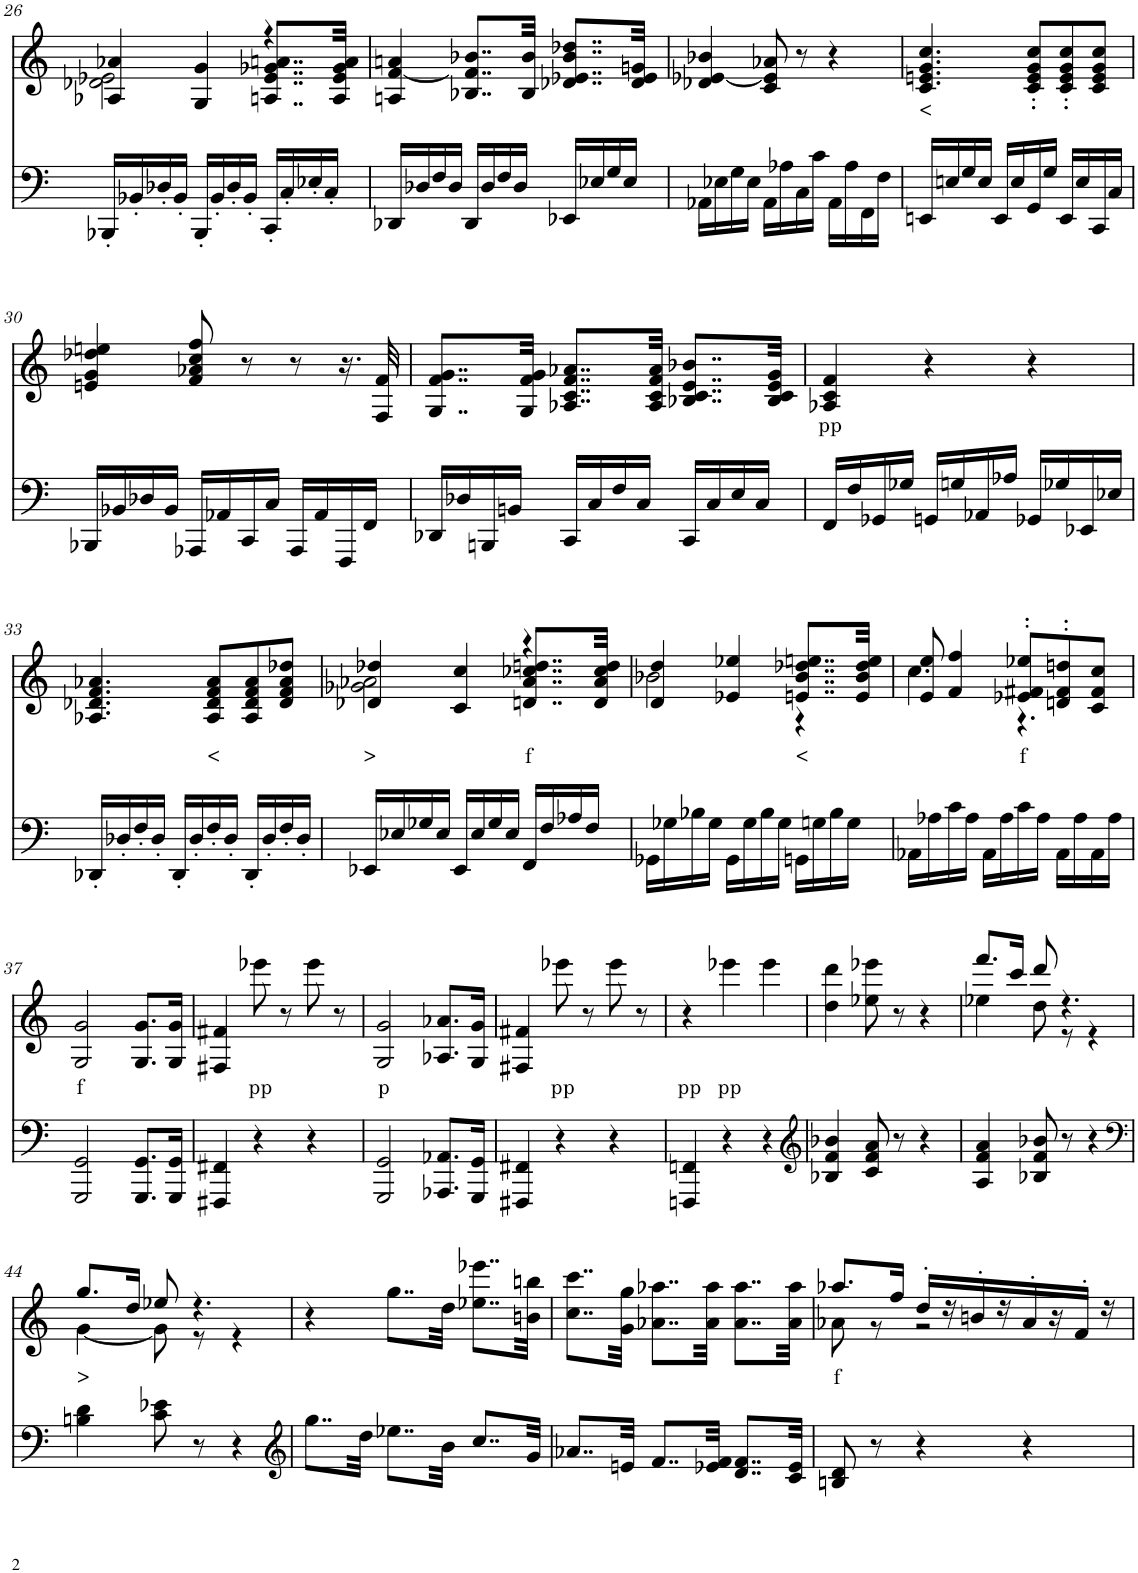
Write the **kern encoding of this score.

**kern	**kern	**text
*part2	*part1	*part1
*staff2	*staff1	*staff1
*I"Piano	*I"Piano	*
*I'Pno	*I'Pno	*
!!LO:PB:g=z
*clefF4	*clefG2	*
*k[]	*k[]	*
*M3/4	*M3/4	*
=26	=26	=26
*	*^	*
16BBB-X'/LL	4A-X/ 4a-X/	2d-X\ 2e-X\	.
16BB-X'/	.	.	.
16D-X'/	.	.	.
16BB-'/JJ	.	.	.
16BBB-'/LL	4G/ 4g/	.	.
16BB-'/	.	.	.
16D-'/	.	.	.
16BB-'/JJ	.	.	.
16CC'/LL	4r	8..An/ 8..e-/ 8..g-X/ 8..an/L	.
16C'/	.	.	.
16E-X'/	.	.	.
16C'/JJ	.	.	.
.	.	32A/ 32e-/ 32g-/ 32a/Jkk	.
*	*v	*v	*
=27	=27	=27
16DD-X/LL	4An/ [4f/ 4an/	.
16D-X/	.	.
16F/	.	.
16D-/JJ	.	.
16DD-/LL	8..B-X/ 8..f/] 8..b-X/L	.
16D-/	.	.
16F/	.	.
16D-/JJ	.	.
.	32B-/ 32b-/Jkk	.
16EE-X/LL	8..d-X/ 8..e-X/ 8..b-/ 8..dd-X/L	.
16E-X/	.	.
16G/	.	.
16E-/JJ	.	.
.	32d-/ 32e-/ 32gn/Jkk	.
=28	=28	=28
16AA-X\LL	4d-X/ [4e-X/ 4b-X/	.
16E-X\	.	.
16G\	.	.
16E-\JJ	.	.
16AA-\LL	8c/ 8e-/] 8a-X/	.
16A-X\	.	.
16C\	8r	.
16c\JJ	.	.
16AA-\LL	4r	.
16A-\	.	.
16FF\	.	.
16F\JJ	.	.
=29	=29	=29
!	!	!LO:LY:b
16EEn/LL	4.c/ 4.en/ 4.g/ 4.cc/	<
16En/	.	.
16G/	.	.
16E/JJ	.	.
16EE/LL	.	.
16E/	.	.
16GG/	8c/' 8e/' 8g/' 8cc/'L	.
16G/JJ	.	.
16EE/LL	8c/' 8e/' 8g/' 8cc/'	.
16E/	.	.
16CC/	8c/ 8e/ 8g/ 8cc/J	.
16C/JJ	.	.
!!LO:LB:g=z
=30	=30	=30
16BBB-X/LL	4en/ 4g/ 4dd-X/ 4een/	.
16BB-X/	.	.
16D-X/	.	.
16BB-/JJ	.	.
16AAA-X/LL	8f/ 8a-X/ 8cc/ 8ff/	.
16AA-X/	.	.
16CC/	8r	.
16C/JJ	.	.
16AAA-/LL	8r	.
16AA-/	.	.
16FFF/	16.r	.
16FF/JJ	.	.
.	32F/ 32f/	.
=31	=31	=31
16DD-X/LL	8..G/ 8..f/ 8..g/L	.
16D-X/	.	.
16BBBn/	.	.
16BBn/JJ	.	.
.	32G/ 32f/ 32g/Jkk	.
16CC/LL	8..A-X/ 8..c/ 8..f/ 8..a-X/L	.
16C/	.	.
16F/	.	.
16C/JJ	.	.
.	32A-/ 32c/ 32f/ 32a-/Jkk	.
16CC/LL	8..B-X/ 8..c/ 8..e/ 8..b-X/L	.
16C/	.	.
16E/	.	.
16C/JJ	.	.
.	32B-/ 32c/ 32e/ 32g/Jkk	.
=32	=32	=32
!	!	!LO:LY:b
16FF/LL	4A-X/ 4c/ 4f/	pp
16F/	.	.
16GG-X/	.	.
16G-X/JJ	.	.
16GGn/LL	4r	.
16Gn/	.	.
16AA-X/	.	.
16A-X/JJ	.	.
16GG-X/LL	4r	.
16G-X/	.	.
16EE-X/	.	.
16E-X/JJ	.	.
!!LO:LB:g=z
=33	=33	=33
16DD-X'/LL	4.A-X/ 4.d-X/ 4.f/ 4.a-X/	.
16D-X'/	.	.
16F'/	.	.
16D-'/JJ	.	.
16DD-'/LL	.	.
16D-'/	.	.
!	!	!LO:LY:b
16F'/	8A-/ 8d-/ 8f/ 8a-/L	<
16D-'/JJ	.	.
16DD-'/LL	8A-/ 8d-/ 8f/ 8a-/	.
16D-'/	.	.
16F'/	8d-/ 8f/ 8a-/ 8dd-X/J	.
16D-'/JJ	.	.
=34	=34	=34
*	*^	*
!	!	!	!LO:LY:b
16EE-X/LL	4d-X/ 4dd-X/	2g-X\ 2a-X\	>
16E-X/	.	.	.
16G-X/	.	.	.
16E-/JJ	.	.	.
16EE-/LL	4c/ 4cc/	.	.
16E-/	.	.	.
16G-/	.	.	.
16E-/JJ	.	.	.
!	!	!	!LO:LY:b
16FF/LL	4r	8..dn/ 8..a-/ 8..cc-X/ 8..ddn/L	f
16F/	.	.	.
16A-X/	.	.	.
16F/JJ	.	.	.
.	.	32d/ 32a-/ 32cc-/ 32dd/Jkk	.
=35	=35	=35	=35
16GG-X\LL	4d/ 4dd/	2b-X\	.
16G-X\	.	.	.
16B-X\	.	.	.
16G-\JJ	.	.	.
16GG-\LL	4e-X/ 4ee-X/	.	.
16G-\	.	.	.
16B-\	.	.	.
16G-\JJ	.	.	.
!	!	!	!LO:LY:b
16GGn\LL	8..en/ 8..b-/ 8..dd-X/ 8..een/L	4r	<
16Gn\	.	.	.
16B-\	.	.	.
16G\JJ	.	.	.
.	32e/ 32b-/ 32dd-/ 32ee/Jkk	.	.
=36	=36	=36	=36
16AA-X\LL	8e/ 8ee/	4.cc\	.
16A-X\	.	.	.
16c\	4f/ 4ff/	.	.
16A-\JJ	.	.	.
16AA-\LL	.	.	.
16A-\	.	.	.
!	!	!	!LO:LY:b
16c\	8e-X/' 8f#X/' 8ee-X/'L	4.r	f
16A-\JJ	.	.	.
16AA-\LL	8dn/' 8f#/' 8ddn/'	.	.
16A-\	.	.	.
16AA-\	8c/ 8f#/ 8cc/J	.	.
16A-\JJ	.	.	.
*	*v	*v	*
!!LO:LB:g=z
=37	=37	=37
!	!	!LO:LY:b
2GGG/ 2GG/	2G/ 2g/	f
8.GGG/ 8.GG/L	8.G/ 8.g/L	.
16GGG/ 16GG/Jk	16G/ 16g/Jk	.
=38	=38	=38
4FFF#X/ 4FF#X/	4F#X/ 4f#X/	.
!	!	!LO:LY:b
4r	8eee-X\	pp
.	8r	.
4r	8eee-\	.
.	8r	.
=39	=39	=39
!	!	!LO:LY:b
2GGG/ 2GG/	2G/ 2g/	p
8.AAA-X/ 8.AA-X/L	8.A-X/ 8.a-X/L	.
16GGG/ 16GG/Jk	16G/ 16g/Jk	.
=40	=40	=40
4FFF#X/ 4FF#X/	4F#X/ 4f#X/	.
!	!	!LO:LY:b
4r	8eee-X\	pp
.	8r	.
4r	8eee-\	.
.	8r	.
=41	=41	=41
!	!	!LO:LY:b
4FFFn/ 4FFn/	4r	pp
!	!	!LO:LY:b
4r	4eee-X\	pp
4r	4eee-\	.
=42	=42	=42
*clefG2	*	*
4B-X/ 4f/ 4b-X/	4dd\ 4ddd\	.
8c/ 8f/ 8a/	8ee-X\ 8eee-X\	.
8r	8r	.
4r	4r	.
=43	=43	=43
*	*^	*
4A/ 4f/ 4a/	8.fff/L	4ee-X\	.
.	16ccc/Jk	.	.
8B-X/ 8f/ 8b-X/	8ddd/	8dd\	.
8r	4.r	8r	.
4r	.	4r	.
!!LO:LB:g=z	!!
=44	=44	=44	=44
*clefF4	*	*	*
!	!	!	!LO:LY:b
4Bn\ 4d\	8.gg/L	[4g\	>
.	16dd/Jk	.	.
8c\ 8e-X\	8ee-X/	8g\]	.
8r	4.r	8r	.
4r	.	4r	.
*	*v	*v	*
=45	=45	=45
*clefG2	*	*
8..gg\L	4r	.
32dd\Jkk	.	.
8..ee-X\L	8..gg\L	.
32b\Jkk	32dd\Jkk	.
8..cc/L	8..ee-X\ 8..eee-X\L	.
32g/Jkk	32bn\ 32bbn\Jkk	.
=46	=46	=46
8..a-X/L	8..cc\ 8..ccc\L	.
32en/Jkk	32g\ 32gg\Jkk	.
8..f/L	8..a-X\ 8..aa-X\L	.
32e-X/ 32f/Jkk	32a-\ 32aa-\Jkk	.
8..d/ 8..f/L	8..a-\ 8..aa-\L	.
32c/ 32e-/Jkk	32a-\ 32aa-\Jkk	.
=47	=47	=47
*	*^	*
!	!	!	!LO:LY:b
8Bn/ 8d/	8.aa-X/L	8a-X\	f
8r	.	8r	.
.	16ff/Jk	.	.
4r	16dd'/LL	2r	.
.	16r	.	.
.	16bn'/	.	.
.	16r	.	.
4r	16a-'/	.	.
.	16r	.	.
.	16f'/JJ	.	.
.	16r	.	.
*	*v	*v	*
=	=	=
*-	*-	*-
